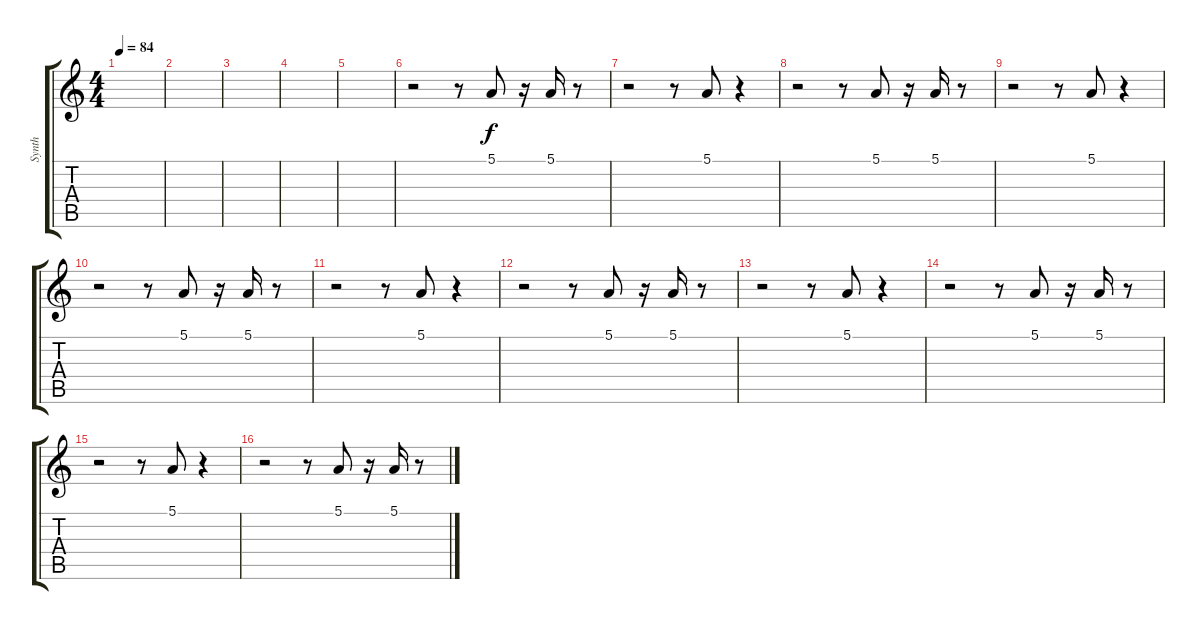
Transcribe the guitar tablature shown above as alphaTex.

\track ("Synth" "Synth") {instrument tenorsax}
\staff {score tabs}
\tuning (E4 B3 G3 D3 A2 E2) {hide}
\ts (4 4)
\tempo 84
\clef g2
\ks c
|
|
|
|
|
r.2 r.8 5.1.8 r.16 5.1.16 r.8 |
r.2 r.8 5.1.8 r.4 |
r.2 r.8 5.1.8 r.16 5.1.16 r.8 |
r.2 r.8 5.1.8 r.4 |
r.2 r.8 5.1.8 r.16 5.1.16 r.8 |
r.2 r.8 5.1.8 r.4 |
r.2 r.8 5.1.8 r.16 5.1.16 r.8 |
r.2 r.8 5.1.8 r.4 |
r.2 r.8 5.1.8 r.16 5.1.16 r.8 |
r.2 r.8 5.1.8 r.4 |
r.2 r.8 5.1.8 r.16 5.1.16 r.8
